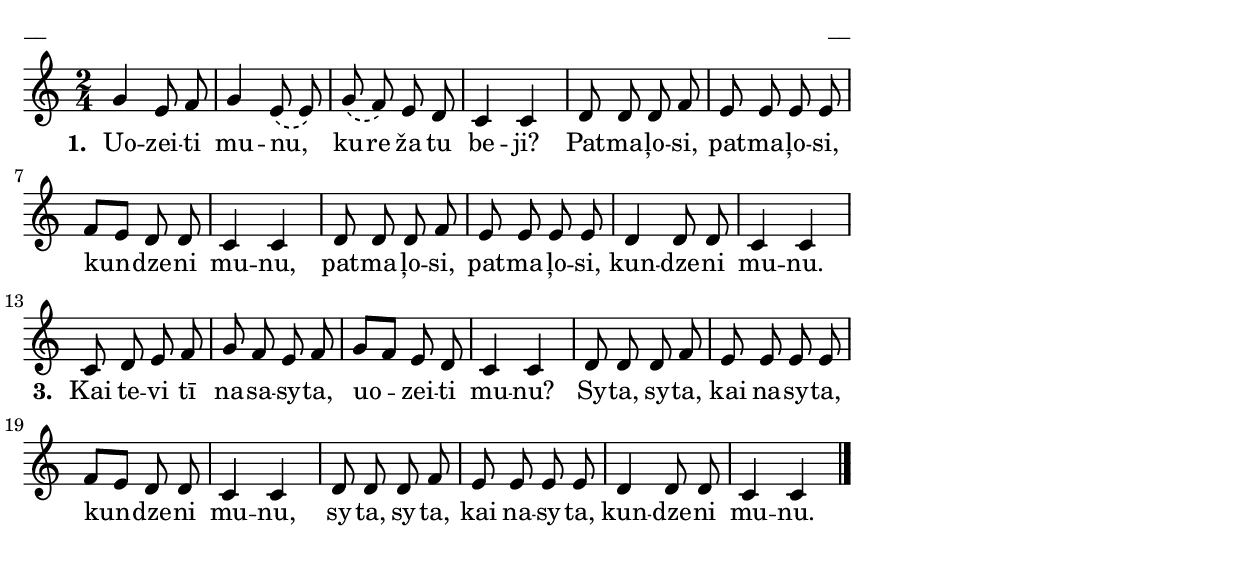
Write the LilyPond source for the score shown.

\version "2.13.18"

\paper {
line-width = 14\cm
left-margin = 0.4\cm
between-system-padding = 0.1\cm
between-system-space = 0.1\cm
}
% SBTZK, p.12
\layout {
indent = #0
ragged-last = ##f
}


voiceA = \relative c' {
\clef "treble"
\key c \major
\time 2/4
\phrasingSlurDashed
g'4 e8 f | g4 e8 \(e\) | g \(f\) e d | c4 c |
d8 d d f | e e e e | f [e] d d | c4 c |
d8 d d f | e e e e | d4 d8 d | c4 c |
c8 d e f | g f e f | g [f] e d | c4 c |
d8 d d f | e e e e | f [e] d d | c4 c |
d8 d d f | e e e e | d4 d8 d | c4 c \bar"|."
}

lyricA = \lyricmode {
\set stanza = "1. "
Uo -- zei -- ti mu -- nu, _ ku -- re ža tu be -- ji?
Pat -- ma -- ļo -- si, pat -- ma -- ļo -- si, kun -- dze -- ni mu -- nu,
pat -- ma -- ļo -- si, pat -- ma -- ļo -- si, kun -- dze -- ni mu -- nu.
\set stanza = "3. "
Kai te -- vi tī na -- sa -- sy -- ta, uo -- zei -- ti mu -- nu?
Sy -- ta, sy -- ta, kai na -- sy -- ta, kun -- dze -- ni mu -- nu,
sy -- ta, sy -- ta, kai na -- sy -- ta, kun -- dze -- ni mu -- nu.
}


fullScore = <<
%\new ChordNames { \chordsA }
\new Staff {
<<
\new Voice = "voiceA" { \oneVoice \autoBeamOff \voiceA }
\lyricsto "voiceA" \new Lyrics  \lyricA
%\new Voice = "voiceB" { \voiceTwo \autoBeamOff \voiceB }
>>
}
>>



\score {
\fullScore
\header { piece = "__" opus = "__" }
}
\markup { \with-color #(x11-color 'white) \sans \smaller "__" }
\score {
\unfoldRepeats
\fullScore
\midi {
\context { \Staff \remove "Staff_performer" }
\context { \Voice \consists "Staff_performer" }
}
}


